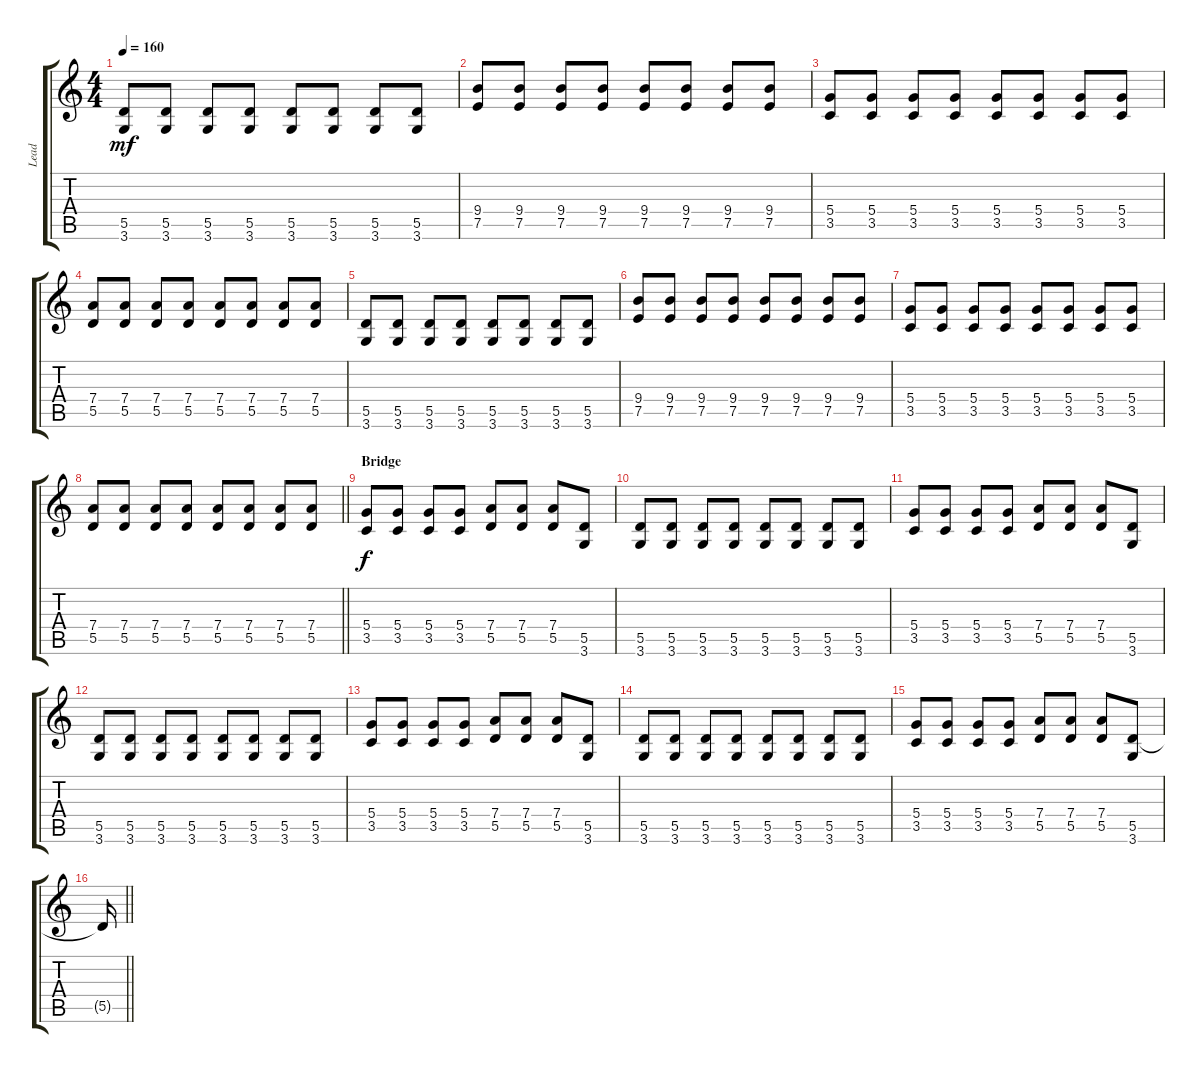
\track ("Lead" "Lead") {instrument distortionguitar}
\staff {score tabs}
\tuning (E4 B3 G3 D3 A2 E2) {hide}
\ts (4 4)
\tempo 160
\clef g2
\ks c
(5.5 3.6).8{dy mf} (5.5 3.6).8 (5.5 3.6).8 (5.5 3.6).8 (5.5 3.6).8 (5.5 3.6).8 (5.5 3.6).8 (5.5 3.6).8 |
(9.4 7.5).8 (9.4 7.5).8 (9.4 7.5).8 (9.4 7.5).8 (9.4 7.5).8 (9.4 7.5).8 (9.4 7.5).8 (9.4 7.5).8 |
(5.4 3.5).8 (5.4 3.5).8 (5.4 3.5).8 (5.4 3.5).8 (5.4 3.5).8 (5.4 3.5).8 (5.4 3.5).8 (5.4 3.5).8 |
(7.4 5.5).8 (7.4 5.5).8 (7.4 5.5).8 (7.4 5.5).8 (7.4 5.5).8 (7.4 5.5).8 (7.4 5.5).8 (7.4 5.5).8 |
(5.5 3.6).8 (5.5 3.6).8 (5.5 3.6).8 (5.5 3.6).8 (5.5 3.6).8 (5.5 3.6).8 (5.5 3.6).8 (5.5 3.6).8 |
(9.4 7.5).8 (9.4 7.5).8 (9.4 7.5).8 (9.4 7.5).8 (9.4 7.5).8 (9.4 7.5).8 (9.4 7.5).8 (9.4 7.5).8 |
(5.4 3.5).8 (5.4 3.5).8 (5.4 3.5).8 (5.4 3.5).8 (5.4 3.5).8 (5.4 3.5).8 (5.4 3.5).8 (5.4 3.5).8 |
\barLineRight lightlight
(7.4 5.5).8 (7.4 5.5).8 (7.4 5.5).8 (7.4 5.5).8 (7.4 5.5).8 (7.4 5.5).8 (7.4 5.5).8 (7.4 5.5).8 |
\section ("" "Bridge")
(5.4 3.5).8{dy f} (5.4 3.5).8 (5.4 3.5).8 (5.4 3.5).8 (7.4 5.5).8 (7.4 5.5).8 (7.4 5.5).8 (5.5 3.6).8 |
(5.5 3.6).8 (5.5 3.6).8 (5.5 3.6).8 (5.5 3.6).8 (5.5 3.6).8 (5.5 3.6).8 (5.5 3.6).8 (5.5 3.6).8 |
(5.4 3.5).8 (5.4 3.5).8 (5.4 3.5).8 (5.4 3.5).8 (7.4 5.5).8 (7.4 5.5).8 (7.4 5.5).8 (5.5 3.6).8 |
(5.5 3.6).8 (5.5 3.6).8 (5.5 3.6).8 (5.5 3.6).8 (5.5 3.6).8 (5.5 3.6).8 (5.5 3.6).8 (5.5 3.6).8 |
(5.4 3.5).8 (5.4 3.5).8 (5.4 3.5).8 (5.4 3.5).8 (7.4 5.5).8 (7.4 5.5).8 (7.4 5.5).8 (5.5 3.6).8 |
(5.5 3.6).8 (5.5 3.6).8 (5.5 3.6).8 (5.5 3.6).8 (5.5 3.6).8 (5.5 3.6).8 (5.5 3.6).8 (5.5 3.6).8 |
(5.4 3.5).8 (5.4 3.5).8 (5.4 3.5).8 (5.4 3.5).8 (7.4 5.5).8 (7.4 5.5).8 (7.4 5.5).8 (5.5 3.6).8 |
\barLineRight lightlight
5.5{t}.16
